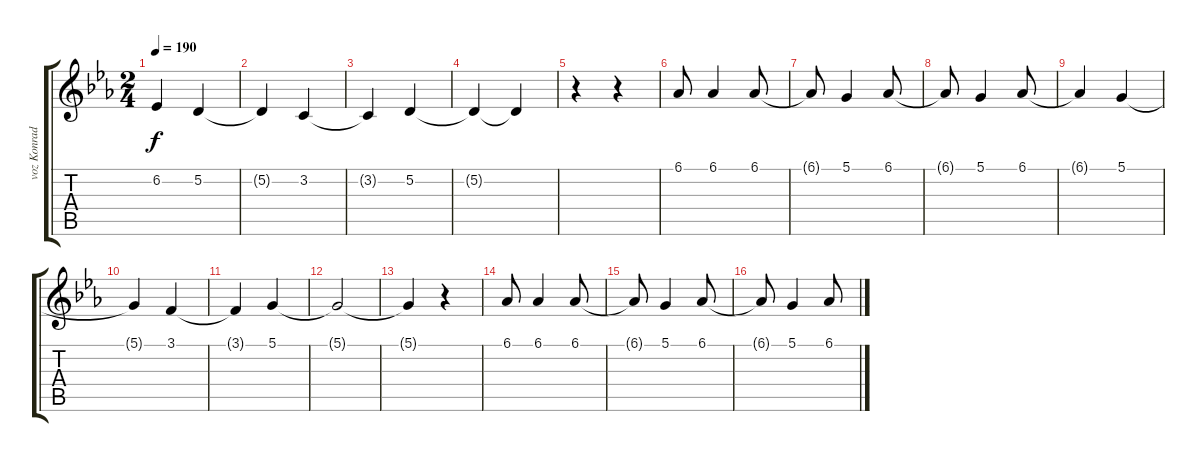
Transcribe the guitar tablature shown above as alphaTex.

\track ("voz Konrad" "voz Konrad") {instrument oboe}
\staff {score tabs}
\tuning (D4 A3 F3 C3 G2 C2) {hide}
\ts (2 4)
\tempo 190
\clef g2
\ks eb
6.2{t}.4{dy f} 5.2.4 |
5.2{t}.4 3.2.4 |
3.2{t}.4 5.2.4 |
5.2{t}.4 5.2{t}.4 |
r.4 r.4 |
6.1.8 6.1.4 6.1.8 |
6.1{t}.8 5.1.4 6.1.8 |
6.1{t}.8 5.1.4 6.1.8 |
6.1{t}.4 5.1.4 |
5.1{t}.4 3.1.4 |
3.1{t}.4 5.1.4 |
5.1{t}.2 |
5.1{t}.4 r.4 |
6.1.8 6.1.4 6.1.8 |
6.1{t}.8 5.1.4 6.1.8 |
6.1{t}.8 5.1.4 6.1.8
